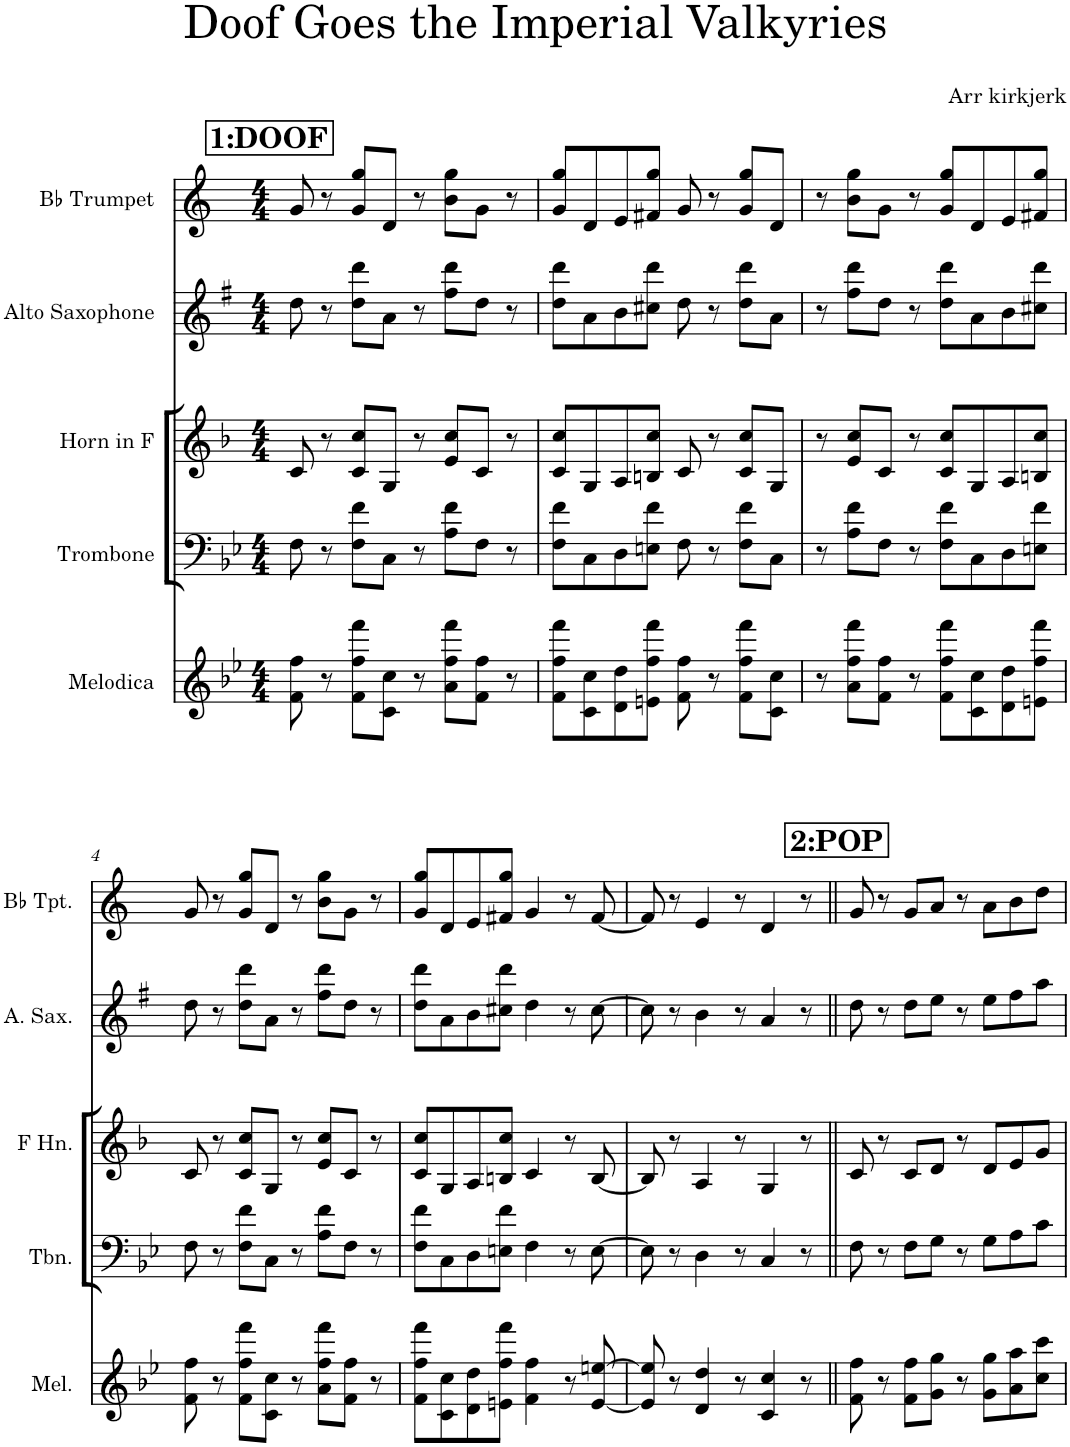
**kern	**kern	**kern	**kern	**kern
*part5	*part4	*part3	*part2	*part1
*staff5	*staff4	*staff3	*staff2	*staff1
*I"Melodica	*I"Trombone	*I"Horn in F	*I"Alto Saxophone	*I"Bb Trumpet
*I'Mel.	*I'Tbn.	*	*I'A. Sax.	*I'Bb Tpt.
*clefG2	*clefF4	*clefG2	*clefG2	*clefG2
*	*	*Trd4c7	*Trd5c9	*Trd1c2
*k[b-e-]	*k[b-e-]	*k[b-]	*k[f#]	*k[]
*M4/4	*M4/4	*M4/4	*M4/4	*M4/4
!!LO:REH:place=s1:a:B:cj:fs=14:t=1&colon;DOOF
=1	=1	=1	=1	=1
8f\ 8ff\	8F\	8c/	8dd\	8g/
8r	8r	8r	8r	8r
8f\ 8ff\ 8fff\L	8F\ 8f\L	8c/ 8cc/L	8dd\ 8ddd\L	8g/ 8gg/L
8c\ 8cc\J	8C\J	8G/J	8a\J	8d/J
8r	8r	8r	8r	8r
8a\ 8ff\ 8fff\L	8A\ 8f\L	8e/ 8cc/L	8ff#\ 8ddd\L	8b\ 8gg\L
8f\ 8ff\J	8F\J	8c/J	8dd\J	8g\J
8r	8r	8r	8r	8r
=2	=2	=2	=2	=2
8f\ 8ff\ 8fff\L	8F\ 8f\L	8c/ 8cc/L	8dd\ 8ddd\L	8g/ 8gg/L
8c\ 8cc\	8C\	8G/	8a\	8d/
8d\ 8dd\	8D\	8A/	8b\	8e/
8en\ 8ff\ 8fff\J	8En\ 8f\J	8Bn/ 8cc/J	8cc#X\ 8ddd\J	8f#X/ 8gg/J
8f\ 8ff\	8F\	8c/	8dd\	8g/
8r	8r	8r	8r	8r
8f\ 8ff\ 8fff\L	8F\ 8f\L	8c/ 8cc/L	8dd\ 8ddd\L	8g/ 8gg/L
8c\ 8cc\J	8C\J	8G/J	8a\J	8d/J
=3	=3	=3	=3	=3
8r	8r	8r	8r	8r
8a\ 8ff\ 8fff\L	8A\ 8f\L	8e/ 8cc/L	8ff#\ 8ddd\L	8b\ 8gg\L
8f\ 8ff\J	8F\J	8c/J	8dd\J	8g\J
8r	8r	8r	8r	8r
8f\ 8ff\ 8fff\L	8F\ 8f\L	8c/ 8cc/L	8dd\ 8ddd\L	8g/ 8gg/L
8c\ 8cc\	8C\	8G/	8a\	8d/
8d\ 8dd\	8D\	8A/	8b\	8e/
8en\ 8ff\ 8fff\J	8En\ 8f\J	8Bn/ 8cc/J	8cc#X\ 8ddd\J	8f#X/ 8gg/J
!!LO:LB:g=z
=4	=4	=4	=4	=4
8f\ 8ff\	8F\	8c/	8dd\	8g/
8r	8r	8r	8r	8r
8f\ 8ff\ 8fff\L	8F\ 8f\L	8c/ 8cc/L	8dd\ 8ddd\L	8g/ 8gg/L
8c\ 8cc\J	8C\J	8G/J	8a\J	8d/J
8r	8r	8r	8r	8r
8a\ 8ff\ 8fff\L	8A\ 8f\L	8e/ 8cc/L	8ff#\ 8ddd\L	8b\ 8gg\L
8f\ 8ff\J	8F\J	8c/J	8dd\J	8g\J
8r	8r	8r	8r	8r
=5	=5	=5	=5	=5
8f\ 8ff\ 8fff\L	8F\ 8f\L	8c/ 8cc/L	8dd\ 8ddd\L	8g/ 8gg/L
8c\ 8cc\	8C\	8G/	8a\	8d/
8d\ 8dd\	8D\	8A/	8b\	8e/
8en\ 8ff\ 8fff\J	8En\ 8f\J	8Bn/ 8cc/J	8cc#X\ 8ddd\J	8f#X/ 8gg/J
4f\ 4ff\	4F\	4c/	4dd\	4g/
8r	8r	8r	8r	8r
[8e/ [8een/	[8E\	[8B/	[8cc#\	[8f#/
=6	=6	=6	=6	=6
8e/] 8ee/]	8E\]	8B/]	8cc#\]	8f#/]
8r	8r	8r	8r	8r
4d/ 4dd/	4D\	4A/	4b\	4e/
8r	8r	8r	8r	8r
4c/ 4cc/	4C/	4G/	4a/	4d/
8r	8r	8r	8r	8r
!!LO:REH:place=s1:a:B:cj:fs=14:t=2&colon;POP
=7||	=7||	=7||	=7||	=7||
8f\ 8ff\	8F\	8c/	8dd\	8g/
8r	8r	8r	8r	8r
8f\ 8ff\L	8F\L	8c/L	8dd\L	8g/L
8g\ 8gg\J	8G\J	8d/J	8ee\J	8a/J
8r	8r	8r	8r	8r
8g\ 8gg\L	8G\L	8d/L	8ee\L	8a\L
8a\ 8aa\	8A\	8e/	8ff#\	8b\
8cc\ 8ccc\J	8c\J	8g/J	8aa\J	8dd\J
=	=	=	=	=
*-	*-	*-	*-	*-
